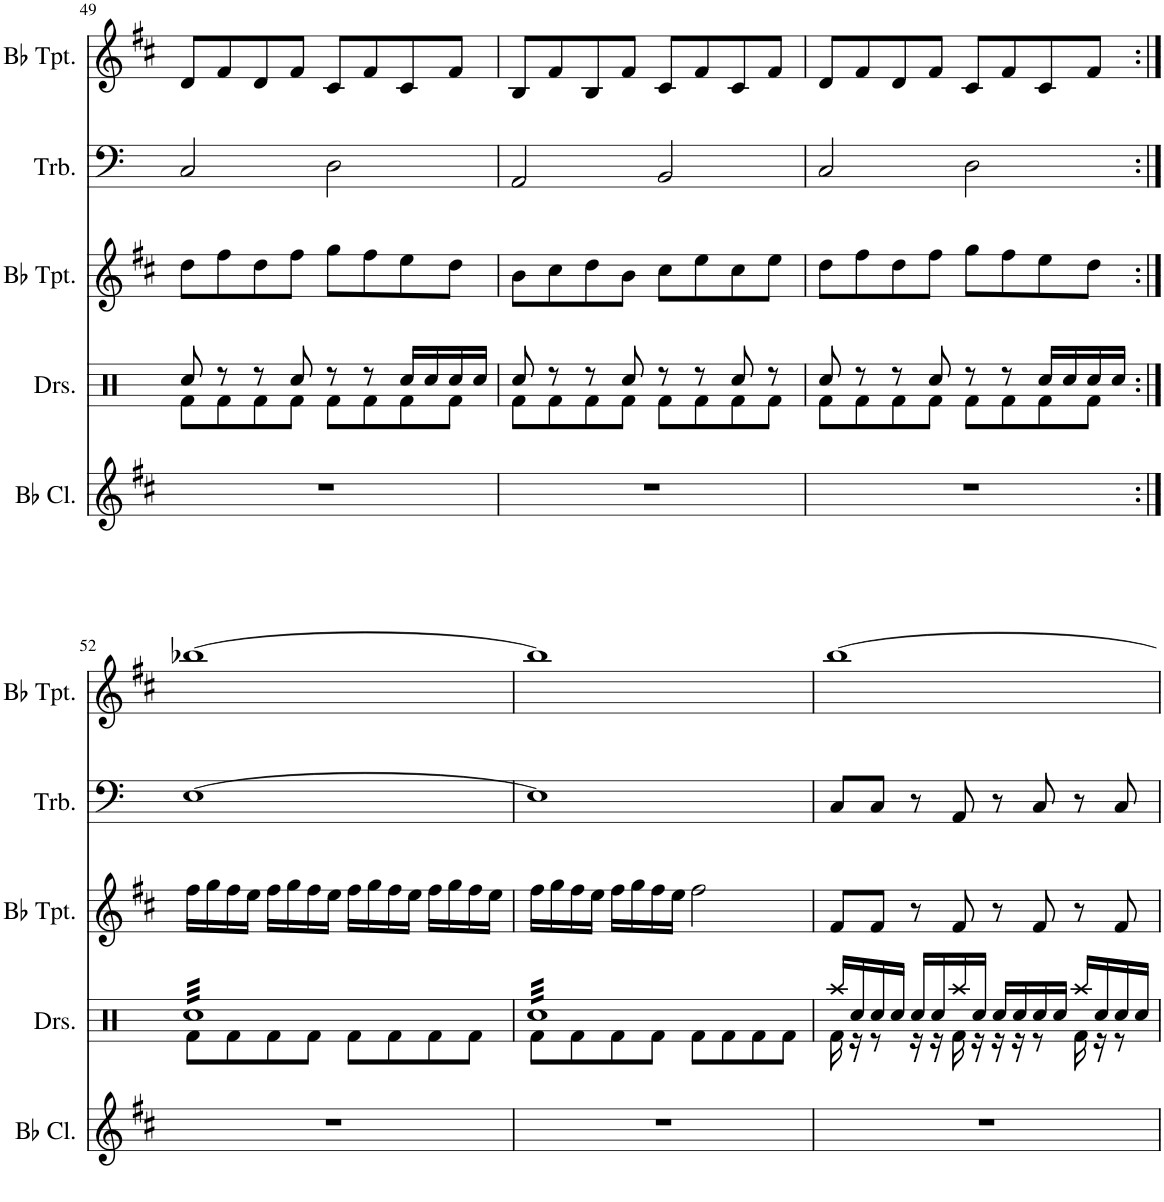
**kern	**kern	**kern	**kern	**kern
*part5	*part4	*part3	*part2	*part1
*staff5	*staff4	*staff3	*staff2	*staff1
*I"Bb Clarinet	*I"Drumset	*I"Bb Trumpet	*I"Trombone	*I"Bb Trumpet
*I'Bb Cl.	*I'Drs.	*I'Bb Tpt.	*I'Trb.	*I'Bb Tpt.
!!LO:PB:g=z
*clefG2	*clefX	*clefG2	*clefF4	*clefG2
*Trd1c2	*	*Trd1c2	*	*Trd1c2
*k[f#c#]	*k[]	*k[f#c#]	*k[]	*k[f#c#]
*M4/4	*M4/4	*M4/4	*M4/4	*M4/4
=49	=49	=49	=49	=49
*	*^	*	*	*
1r	8Rcc/	8Rf\L	8dd\L	2C/	8d/L
.	8r	8Rf\	8ff#\	.	8f#/
.	8r	8Rf\	8dd\	.	8d/
.	8Rcc/	8Rf\J	8ff#\J	.	8f#/J
.	8r	8Rf\L	8gg\L	2D\	8c#/L
.	8r	8Rf\	8ff#\	.	8f#/
.	16Rcc/LL	8Rf\	8ee\	.	8c#/
.	16Rcc/	.	.	.	.
.	16Rcc/	8Rf\J	8dd\J	.	8f#/J
.	16Rcc/JJ	.	.	.	.
=50	=50	=50	=50	=50	=50
1r	8Rcc/	8Rf\L	8b\L	2AA/	8B/L
.	8r	8Rf\	8cc#\	.	8f#/
.	8r	8Rf\	8dd\	.	8B/
.	8Rcc/	8Rf\J	8b\J	.	8f#/J
.	8r	8Rf\L	8cc#\L	2BB/	8c#/L
.	8r	8Rf\	8ee\	.	8f#/
.	8Rcc/	8Rf\	8cc#\	.	8c#/
.	8r	8Rf\J	8ee\J	.	8f#/J
=51	=51	=51	=51	=51	=51
1r	8Rcc/	8Rf\L	8dd\L	2C/	8d/L
.	8r	8Rf\	8ff#\	.	8f#/
.	8r	8Rf\	8dd\	.	8d/
.	8Rcc/	8Rf\J	8ff#\J	.	8f#/J
.	8r	8Rf\L	8gg\L	2D\	8c#/L
.	8r	8Rf\	8ff#\	.	8f#/
.	16Rcc/LL	8Rf\	8ee\	.	8c#/
.	16Rcc/	.	.	.	.
.	16Rcc/	8Rf\J	8dd\J	.	8f#/J
.	16Rcc/JJ	.	.	.	.
!!LO:LB:g=z
=52:|!	=52:|!	=52:|!	=52:|!	=52:|!	=52:|!
*	*tremolo	*	*	*	*
1r	32RccLLL	8Rf\L	16ff#\LL	[1E	[1bb-X
.	32Rcc	.	.	.	.
.	32Rcc	.	16gg\	.	.
.	32Rcc	.	.	.	.
.	32Rcc	8Rf\	16ff#\	.	.
.	32Rcc	.	.	.	.
.	32Rcc	.	16ee\JJ	.	.
.	32Rcc	.	.	.	.
.	32Rcc	8Rf\	16ff#\LL	.	.
.	32Rcc	.	.	.	.
.	32Rcc	.	16gg\	.	.
.	32Rcc	.	.	.	.
.	32Rcc	8Rf\J	16ff#\	.	.
.	32Rcc	.	.	.	.
.	32Rcc	.	16ee\JJ	.	.
.	32Rcc	.	.	.	.
.	32Rcc	8Rf\L	16ff#\LL	.	.
.	32Rcc	.	.	.	.
.	32Rcc	.	16gg\	.	.
.	32Rcc	.	.	.	.
.	32Rcc	8Rf\	16ff#\	.	.
.	32Rcc	.	.	.	.
.	32Rcc	.	16ee\JJ	.	.
.	32Rcc	.	.	.	.
.	32Rcc	8Rf\	16ff#\LL	.	.
.	32Rcc	.	.	.	.
.	32Rcc	.	16gg\	.	.
.	32Rcc	.	.	.	.
.	32Rcc	8Rf\J	16ff#\	.	.
.	32Rcc	.	.	.	.
.	32Rcc	.	16ee\JJ	.	.
.	32RccJJJ	.	.	.	.
=53	=53	=53	=53	=53	=53
1r	32RccLLL	8Rf\L	16ff#\LL	1E]	1bb-]
.	32Rcc	.	.	.	.
.	32Rcc	.	16gg\	.	.
.	32Rcc	.	.	.	.
.	32Rcc	8Rf\	16ff#\	.	.
.	32Rcc	.	.	.	.
.	32Rcc	.	16ee\JJ	.	.
.	32Rcc	.	.	.	.
.	32Rcc	8Rf\	16ff#\LL	.	.
.	32Rcc	.	.	.	.
.	32Rcc	.	16gg\	.	.
.	32Rcc	.	.	.	.
.	32Rcc	8Rf\J	16ff#\	.	.
.	32Rcc	.	.	.	.
.	32Rcc	.	16ee\JJ	.	.
.	32Rcc	.	.	.	.
.	32Rcc	8Rf\L	2ff#\	.	.
.	32Rcc	.	.	.	.
.	32Rcc	.	.	.	.
.	32Rcc	.	.	.	.
.	32Rcc	8Rf\	.	.	.
.	32Rcc	.	.	.	.
.	32Rcc	.	.	.	.
.	32Rcc	.	.	.	.
.	32Rcc	8Rf\	.	.	.
.	32Rcc	.	.	.	.
.	32Rcc	.	.	.	.
.	32Rcc	.	.	.	.
.	32Rcc	8Rf\J	.	.	.
.	32Rcc	.	.	.	.
.	32Rcc	.	.	.	.
.	32RccJJJ	.	.	.	.
*	*Xtremolo	*	*	*	*
=54	=54	=54	=54	=54	=54
1r	16Raa/LL	16Rf\	8f#/L	8C/L	[1bb
.	16Rcc/	16r	.	.	.
.	16Rcc/	8r	8f#/J	8C/J	.
.	16Rcc/JJ	.	.	.	.
.	16Rcc/LL	16r	8r	8r	.
.	16Rcc/	16r	.	.	.
.	16Raa/	16Rf\	8f#/	8AA/	.
.	16Rcc/JJ	16r	.	.	.
.	16Rcc/LL	16r	8r	8r	.
.	16Rcc/	16r	.	.	.
.	16Rcc/	8r	8f#/	8C/	.
.	16Rcc/JJ	.	.	.	.
.	16Raa/LL	16Rf\	8r	8r	.
.	16Rcc/	16r	.	.	.
.	16Rcc/	8r	8f#/	8C/	.
.	16Rcc/JJ	.	.	.	.
*	*v	*v	*	*	*
=	=	=	=	=
*-	*-	*-	*-	*-
